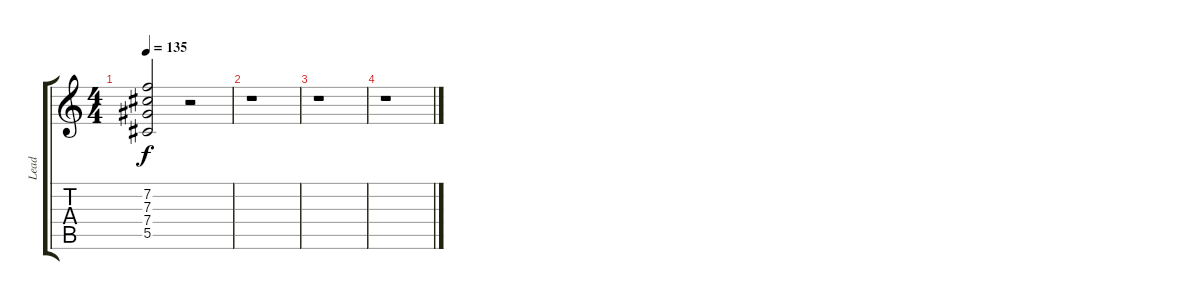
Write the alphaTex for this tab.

\track ("Lead" "Lead") {instrument overdrivenguitar}
\staff {score tabs}
\tuning (Eb4 Bb3 Gb3 Db3 Ab2 Eb2) {hide}
\ts (4 4)
\tempo 135
\clef g2
\ks c
(7.2{t} 7.3{t} 7.4{t} 5.5{t}).2{dy f} r.2 |
r.1 |
r.1 |
r.1
